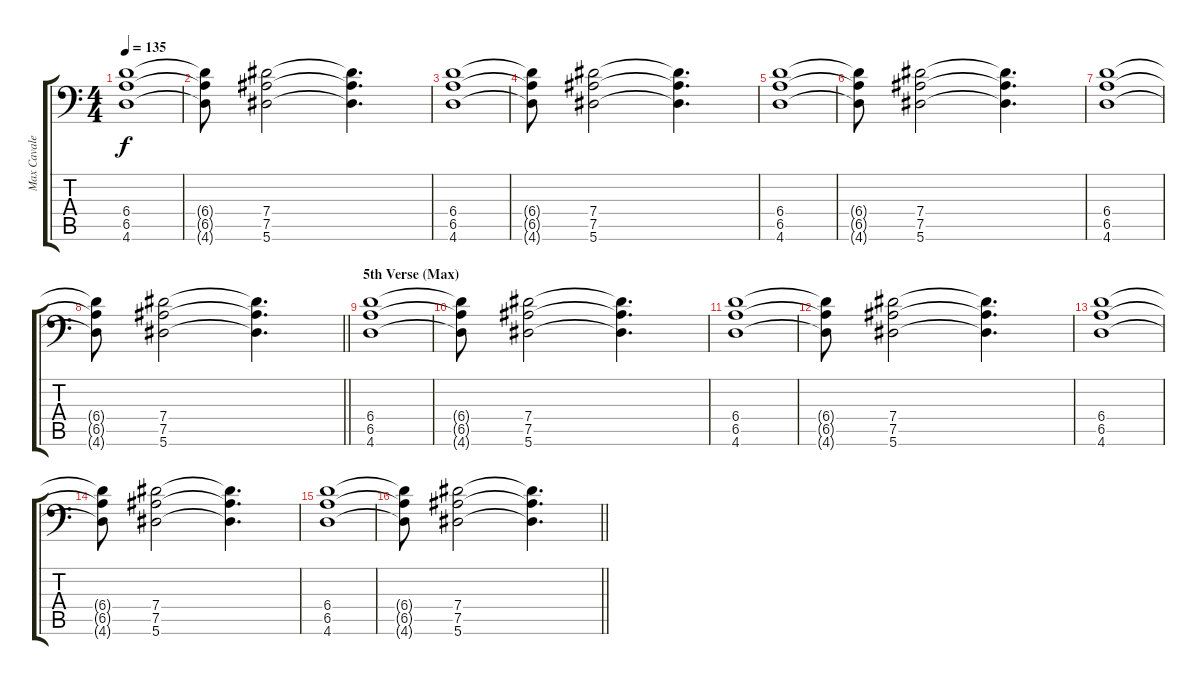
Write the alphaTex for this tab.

\track ("Max Cavalera" "Max Cavale") {instrument distortionguitar}
\staff {score tabs}
\tuning (Bb3 F3 Db3 Ab2 Eb2 Bb1) {hide}
\ts (4 4)
\tempo 135
\clef f4
\ks c
(6.4 6.5 4.6).1{dy f} |
(6.4{t} 6.5{t} 4.6{t}).8 (7.4 7.5 5.6).2 (7.4{t} 7.5{t} 5.6{t}).4{d} |
(6.4 6.5 4.6).1 |
(6.4{t} 6.5{t} 4.6{t}).8 (7.4 7.5 5.6).2 (7.4{t} 7.5{t} 5.6{t}).4{d} |
(6.4 6.5 4.6).1 |
(6.4{t} 6.5{t} 4.6{t}).8 (7.4 7.5 5.6).2 (7.4{t} 7.5{t} 5.6{t}).4{d} |
(6.4 6.5 4.6).1 |
\barLineRight lightlight
(6.4{t} 6.5{t} 4.6{t}).8 (7.4 7.5 5.6).2 (7.4{t} 7.5{t} 5.6{t}).4{d} |
\section ("" "5th Verse (Max)")
(6.4 6.5 4.6).1 |
(6.4{t} 6.5{t} 4.6{t}).8 (7.4 7.5 5.6).2 (7.4{t} 7.5{t} 5.6{t}).4{d} |
(6.4 6.5 4.6).1 |
(6.4{t} 6.5{t} 4.6{t}).8 (7.4 7.5 5.6).2 (7.4{t} 7.5{t} 5.6{t}).4{d} |
(6.4 6.5 4.6).1 |
(6.4{t} 6.5{t} 4.6{t}).8 (7.4 7.5 5.6).2 (7.4{t} 7.5{t} 5.6{t}).4{d} |
(6.4 6.5 4.6).1 |
\barLineRight lightlight
(6.4{t} 6.5{t} 4.6{t}).8 (7.4 7.5 5.6).2 (7.4{t} 7.5{t} 5.6{t}).4{d}
